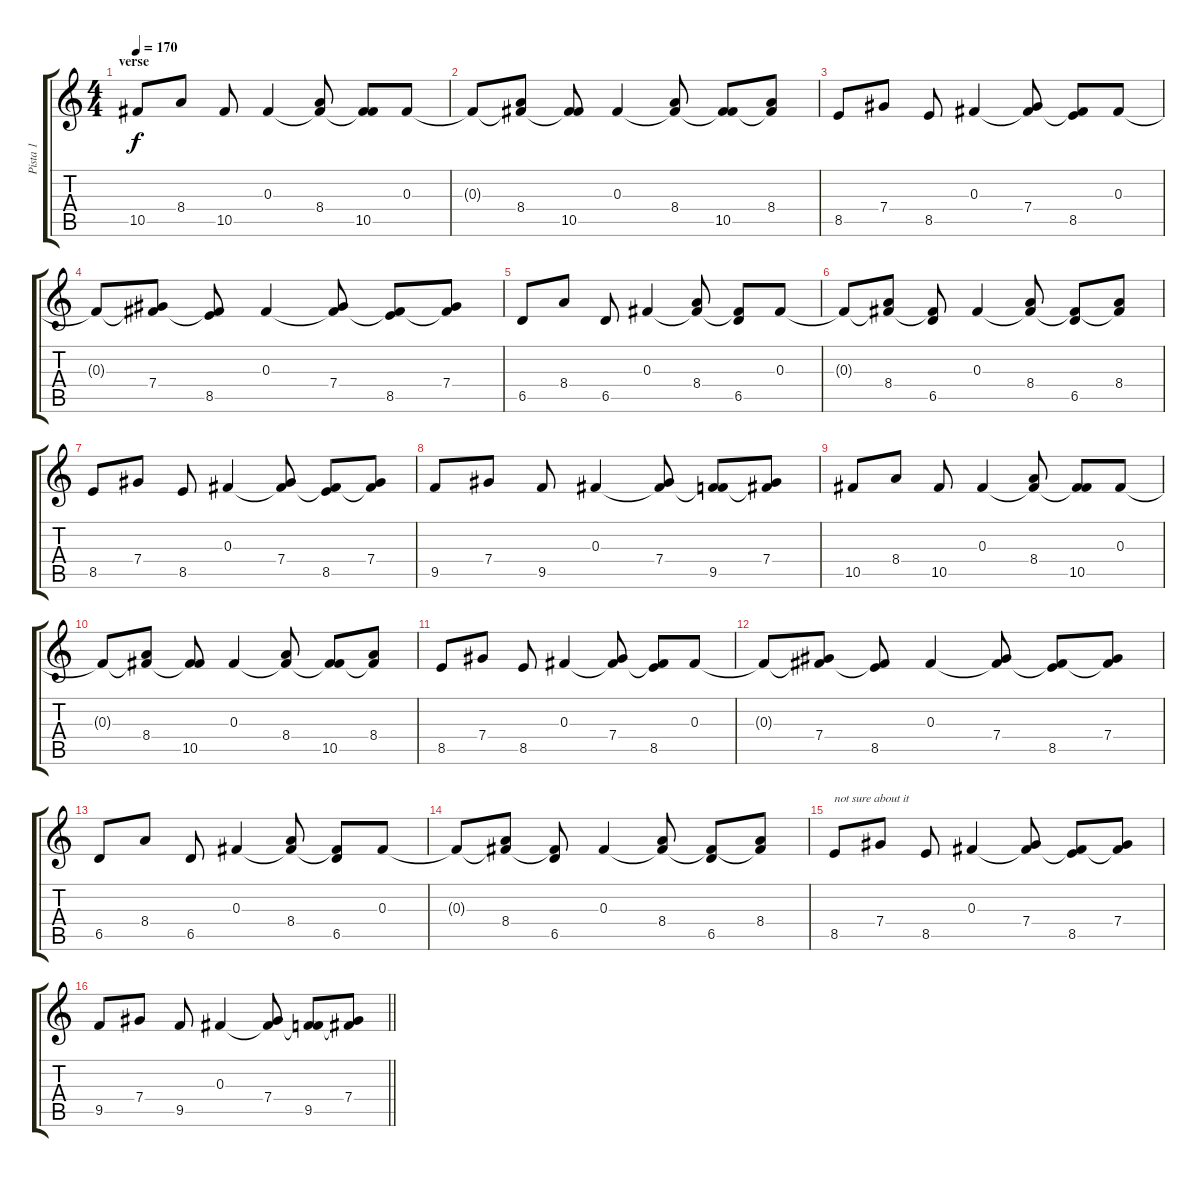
\track ("Pista 1" "Pista 1") {instrument distortionguitar}
\staff {score tabs}
\tuning (Eb4 Bb3 Gb3 Db3 Ab2 Eb2) {hide}
\ts (4 4)
\section ("" "verse")
\tempo 170
\clef g2
\ks c
10.5.8{dy f instrument electricguitarclean} 8.4.8 10.5.8 0.3.4 (0.3{t} 8.4).8 (0.3{t} 10.5).8 0.3.8 |
0.3{t}.8 (0.3{t} 8.4).8 (0.3{t} 10.5).8 0.3.4 (0.3{t} 8.4).8 (0.3{t} 10.5).8 (0.3{t} 8.4).8 |
8.5.8{instrument electricguitarclean} 7.4.8 8.5.8 0.3.4 (0.3{t} 7.4).8 (0.3{t} 8.5).8 0.3.8 |
0.3{t}.8 (0.3{t} 7.4).8 (0.3{t} 8.5).8 0.3.4 (0.3{t} 7.4).8 (0.3{t} 8.5).8 (0.3{t} 7.4).8 |
6.5.8{instrument electricguitarclean} 8.4.8 6.5.8 0.3.4 (0.3{t} 8.4).8 (0.3{t} 6.5).8 0.3.8 |
0.3{t}.8 (0.3{t} 8.4).8 (0.3{t} 6.5).8 0.3.4 (0.3{t} 8.4).8 (0.3{t} 6.5).8 (0.3{t} 8.4).8 |
8.5.8{instrument electricguitarclean} 7.4.8 8.5.8 0.3.4 (0.3{t} 7.4).8 (0.3{t} 8.5).8 (0.3{t} 7.4).8 |
9.5.8 7.4.8 9.5.8 0.3.4 (0.3{t} 7.4).8 (0.3{t} 9.5).8 (0.3{t} 7.4).8 |
10.5.8{instrument electricguitarclean} 8.4.8 10.5.8 0.3.4 (0.3{t} 8.4).8 (0.3{t} 10.5).8 0.3.8 |
0.3{t}.8 (0.3{t} 8.4).8 (0.3{t} 10.5).8 0.3.4 (0.3{t} 8.4).8 (0.3{t} 10.5).8 (0.3{t} 8.4).8 |
8.5.8{instrument electricguitarclean} 7.4.8 8.5.8 0.3.4 (0.3{t} 7.4).8 (0.3{t} 8.5).8 0.3.8 |
0.3{t}.8 (0.3{t} 7.4).8 (0.3{t} 8.5).8 0.3.4 (0.3{t} 7.4).8 (0.3{t} 8.5).8 (0.3{t} 7.4).8 |
6.5.8{instrument electricguitarclean} 8.4.8 6.5.8 0.3.4 (0.3{t} 8.4).8 (0.3{t} 6.5).8 0.3.8 |
0.3{t}.8 (0.3{t} 8.4).8 (0.3{t} 6.5).8 0.3.4 (0.3{t} 8.4).8 (0.3{t} 6.5).8 (0.3{t} 8.4).8 |
8.5.8{txt "not sure about it" instrument electricguitarclean} 7.4.8 8.5.8 0.3.4 (0.3{t} 7.4).8 (0.3{t} 8.5).8 (0.3{t} 7.4).8 |
\barLineRight lightlight
9.5.8 7.4.8 9.5.8 0.3.4 (0.3{t} 7.4).8 (0.3{t} 9.5).8 (0.3{t} 7.4).8
